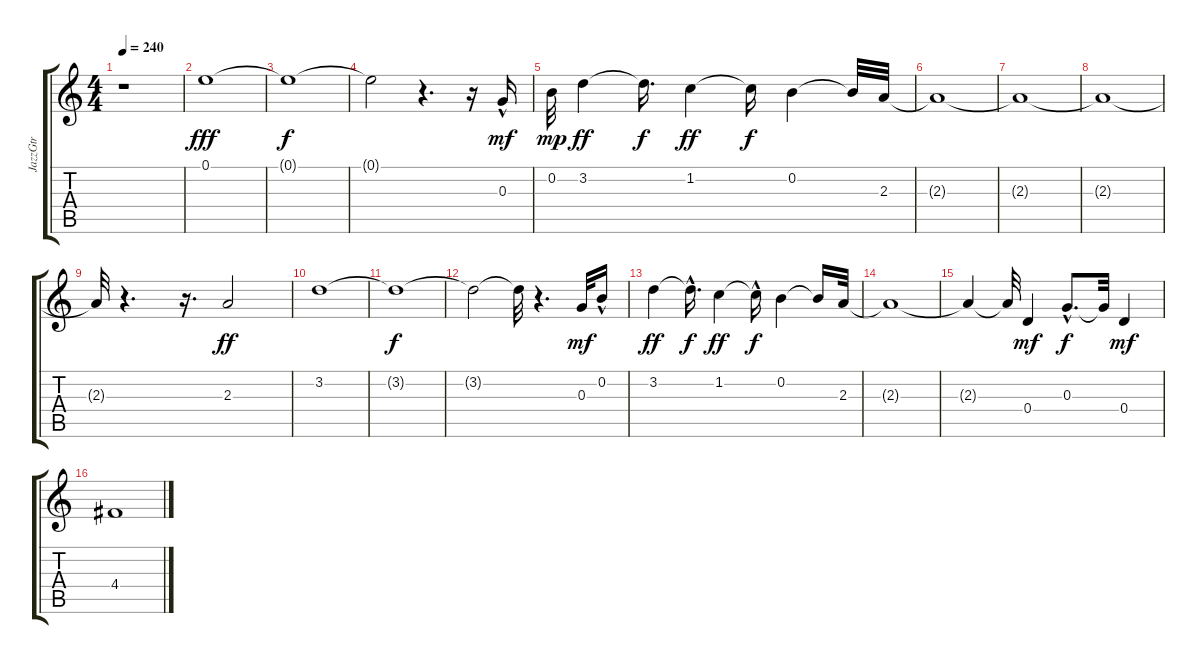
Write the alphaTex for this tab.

\track ("JazzGtr" "JazzGtr") {instrument electricguitarjazz}
\staff {score tabs}
\tuning (E4 B3 G3 D3 A2 E2) {hide}
\ts (4 4)
\tempo 240
\clef g2
\ks c
r.1{dy fff instrument electricguitarjazz} |
0.1.1 |
0.1{t}.1{dy f} |
0.1{t}.2 r.4{d} r.16 0.3{hac}.16{dy mf} |
0.2.32{dy mp} 3.2.4{dy ff} 3.2{t}.16{d dy f} 1.2.4{dy ff} 1.2{t}.16{dy f} 0.2.4 0.2{t}.32 2.3.32 |
2.3{t}.1 |
2.3{t}.1 |
2.3{t}.1 |
2.3{t}.32 r.4{d} r.16{d} 2.3.2{dy ff} |
3.2.1 |
3.2{t}.1{dy f} |
3.2{t}.2 3.2{t}.32 r.4{d} 0.3.32{dy mf} 0.2{hac}.16 |
3.2.4{dy ff} 3.2{hac t}.16{d dy f} 1.2.4{dy ff} 1.2{hac t}.16{dy f} 0.2.4 0.2{t}.16 2.3.32 |
2.3{t}.1 |
2.3{t}.4 2.3{t}.32 0.4.4{dy mf} 0.3{hac}.8{d dy f} 0.3{t}.32 0.4.4{dy mf} |
4.4.1
